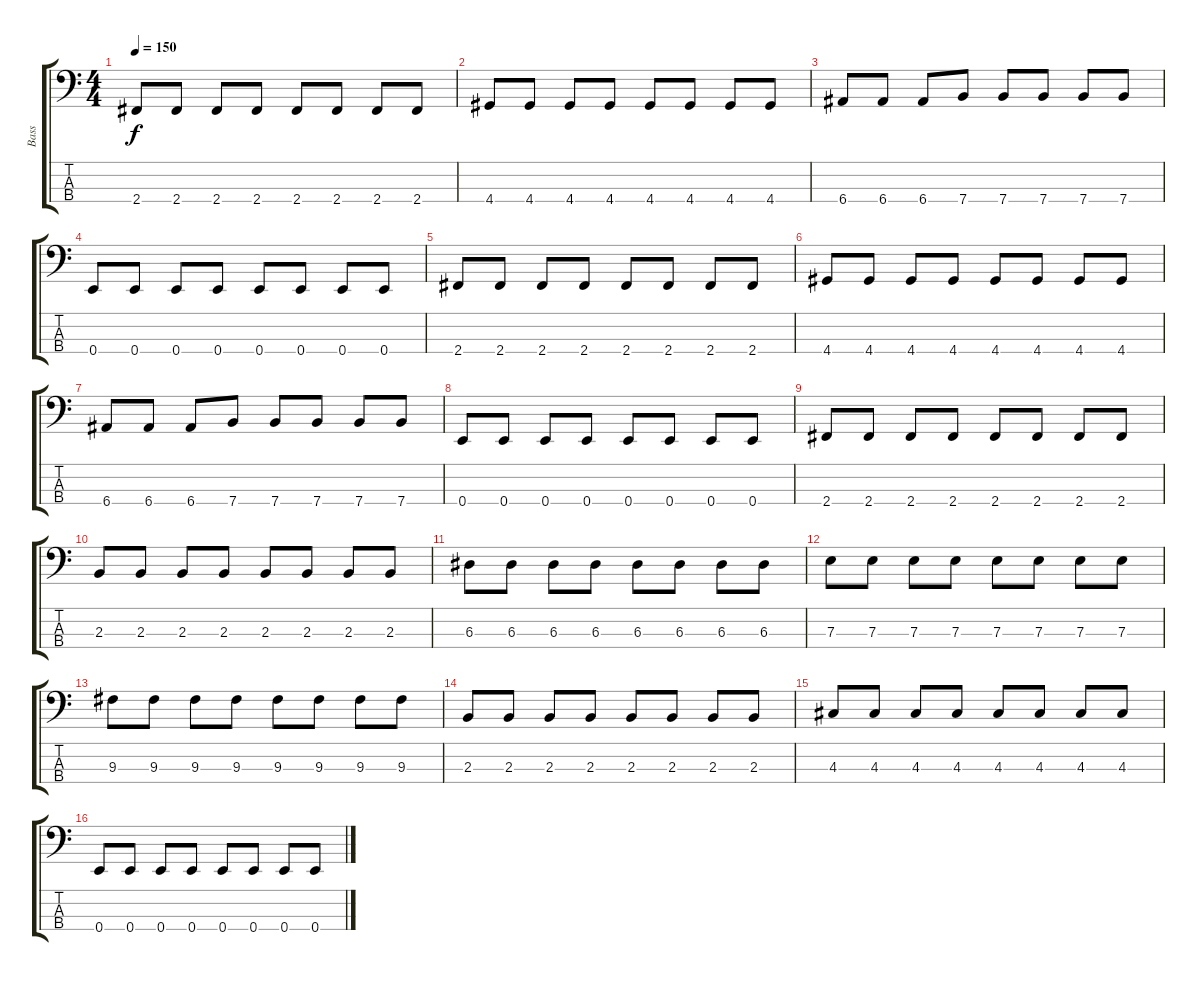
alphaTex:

\track ("Bass" "Bass") {instrument electricbassfinger}
\staff {score tabs}
\tuning (G2 D2 A1 E1) {hide}
\ts (4 4)
\tempo 150
\clef f4
\ks c
2.4.8{dy f} 2.4.8 2.4.8 2.4.8 2.4.8 2.4.8 2.4.8 2.4.8 |
4.4.8 4.4.8 4.4.8 4.4.8 4.4.8 4.4.8 4.4.8 4.4.8 |
6.4.8 6.4.8 6.4.8 7.4.8 7.4.8 7.4.8 7.4.8 7.4.8 |
0.4.8 0.4.8 0.4.8 0.4.8 0.4.8 0.4.8 0.4.8 0.4.8 |
2.4.8 2.4.8 2.4.8 2.4.8 2.4.8 2.4.8 2.4.8 2.4.8 |
4.4.8 4.4.8 4.4.8 4.4.8 4.4.8 4.4.8 4.4.8 4.4.8 |
6.4.8 6.4.8 6.4.8 7.4.8 7.4.8 7.4.8 7.4.8 7.4.8 |
0.4.8 0.4.8 0.4.8 0.4.8 0.4.8 0.4.8 0.4.8 0.4.8 |
2.4.8 2.4.8 2.4.8 2.4.8 2.4.8 2.4.8 2.4.8 2.4.8 |
2.3.8 2.3.8 2.3.8 2.3.8 2.3.8 2.3.8 2.3.8 2.3.8 |
6.3.8 6.3.8 6.3.8 6.3.8 6.3.8 6.3.8 6.3.8 6.3.8 |
7.3.8 7.3.8 7.3.8 7.3.8 7.3.8 7.3.8 7.3.8 7.3.8 |
9.3.8 9.3.8 9.3.8 9.3.8 9.3.8 9.3.8 9.3.8 9.3.8 |
2.3.8 2.3.8 2.3.8 2.3.8 2.3.8 2.3.8 2.3.8 2.3.8 |
4.3.8 4.3.8 4.3.8 4.3.8 4.3.8 4.3.8 4.3.8 4.3.8 |
0.4.8 0.4.8 0.4.8 0.4.8 0.4.8 0.4.8 0.4.8 0.4.8
